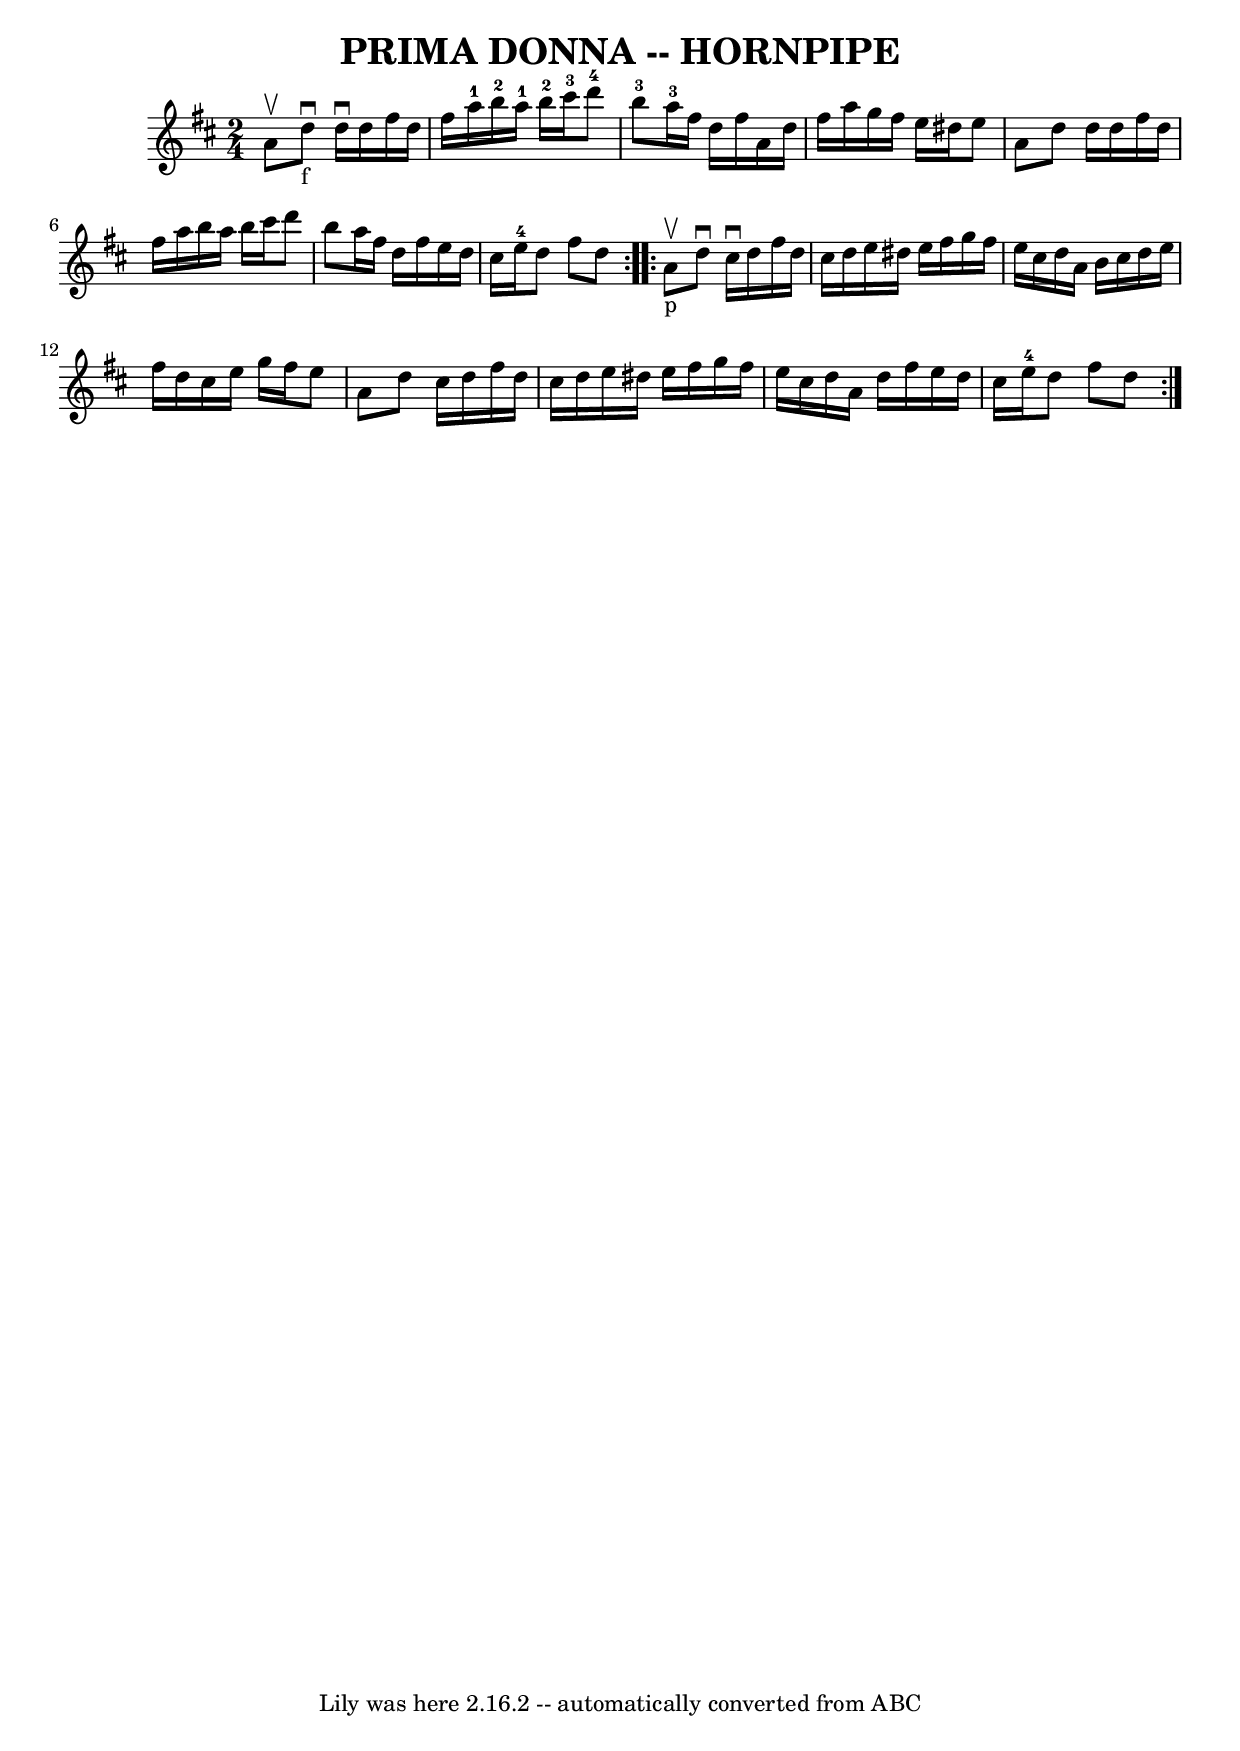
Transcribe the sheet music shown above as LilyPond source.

\version "2.16.2"
\include "Mammoth.ily"
\header {
  %% book = "Ryan's Mammoth Collection of Fiddle Tunes"
  crossRefNumber = "1"
  footnotes = ""
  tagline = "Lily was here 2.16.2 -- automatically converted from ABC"
  title = "PRIMA DONNA -- HORNPIPE"

}
voicedefault =  {



  \repeat volta 2 {

    \time 2/4 
    \key d \major
    a'8^\upbow       |
    d''8_"f"^\downbow   
    d''16^\downbow d''16 fis''16 d''16 fis''16 a''16-1   |
    
    b''16-2 a''16-1 b''16-2 cis'''16-3 d'''8-4 b''8-3   |
    a''16-3 fis''16 d''16 fis''16 a'16 d''16   
    fis''16 a''16    |
    g''16 fis''16 e''16 dis''16 e''8    
    a'8    |
    |
    d''8 d''16 d''16 fis''16 d''16    
    fis''16 a''16    |
    b''16 a''16 b''16 cis'''16 d'''8    
    b''8    |
    a''16 fis''16 d''16 fis''16 e''16 d''16    
    cis''16 e''16-4   |
    d''8 fis''8 d''8    
  }     

  \repeat volta 2 {
    a'8_"p"^\upbow       |
    d''8^\downbow cis''16^\downbow d''16 fis''16 d''16 cis''16 d''16    |
    e''16   
    dis''16 e''16 fis''16 g''16 fis''16 e''16 cis''16    
    |
    d''16 a'16 b'16 cis''16 d''16 e''16 fis''16    
    d''16    |
    cis''16 e''16 g''16 fis''16 e''8 a'8    
    |
    |
    d''8 cis''16 d''16 fis''16 d''16 cis''16 
    d''16    |
    e''16 dis''16 e''16 fis''16 g''16 fis''16 
    e''16 cis''16    |
    d''16 a'16 d''16 fis''16 e''16    
    d''16 cis''16 e''16-4   |
    d''8 fis''8 d''8    
  }   

}

\score{
  <<

    \context Staff="default"
    {
      \voicedefault 
      
    }

  >>
  \layout {
    
  }
  \midi {
  }

}
